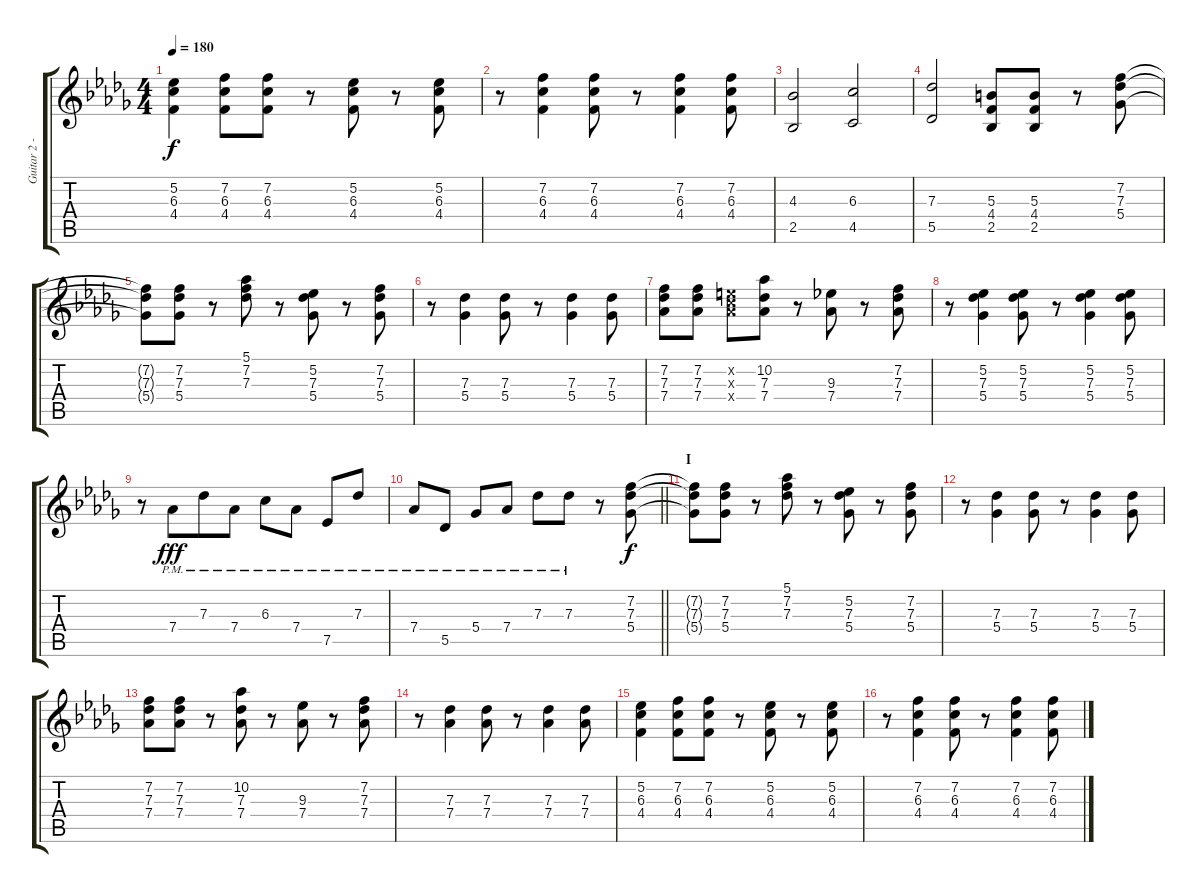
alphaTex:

\track ("Guitar 2 - Sunao" "Guitar 2 -") {instrument distortionguitar}
\staff {score tabs}
\tuning (Eb4 Bb3 Gb3 Db3 Ab2 Db2) {hide}
\ts (4 4)
\tempo 180
\clef g2
\ks db
(5.2 6.3 4.4).4{dy f} (7.2 6.3 4.4).8 (7.2 6.3 4.4).8 r.8 (5.2 6.3 4.4).8 r.8 (5.2 6.3 4.4).8 |
r.8 (7.2 6.3 4.4).4 (7.2 6.3 4.4).8 r.8 (7.2 6.3 4.4).4 (7.2 6.3 4.4).8 |
(4.3 2.5).2 (6.3 4.5).2 |
(7.3 5.5).2 (5.3 4.4 2.5).8 (5.3 4.4 2.5).8 r.8 (7.2 7.3 5.4).8 |
(7.2{t} 7.3{t} 5.4{t}).8 (7.2 7.3 5.4).8 r.8 (5.1 7.2 7.3).8 r.8 (5.2 7.3 5.4).8 r.8 (7.2 7.3 5.4).8 |
r.8 (7.3 5.4).4 (7.3 5.4).8 r.8 (7.3 5.4).4 (7.3 5.4).8 |
(7.2 7.3 7.4).8 (7.2 7.3 7.4).8 (6.2{x} 6.3{x} 7.4{x}).8 (10.2 7.3 7.4).8 r.8 (9.3 7.4).8 r.8 (7.2 7.3 7.4).8 |
r.8 (5.2 7.3 5.4).4 (5.2 7.3 5.4).8 r.8 (5.2 7.3 5.4).4 (5.2 7.3 5.4).8 |
r.8 7.4{pm}.8{dy fff beam merge} 7.3{pm}.8 7.4{pm}.8 6.3{pm}.8 7.4{pm}.8 7.5{pm}.8 7.3{pm}.8 |
\barLineRight lightlight
7.4{pm}.8 5.5{pm}.8 5.4{pm}.8 7.4{pm}.8 7.3{pm}.8 7.3{pm}.8 r.8 (7.2 7.3 5.4).8{dy f} |
\section ("" "I")
(7.2{t} 7.3{t} 5.4{t}).8 (7.2 7.3 5.4).8 r.8 (5.1 7.2 7.3).8 r.8 (5.2 7.3 5.4).8 r.8 (7.2 7.3 5.4).8 |
r.8 (7.3 5.4).4 (7.3 5.4).8 r.8 (7.3 5.4).4 (7.3 5.4).8 |
(7.2 7.3 7.4).8 (7.2 7.3 7.4).8 r.8 (10.2 7.3 7.4).8 r.8 (9.3 7.4).8 r.8 (7.2 7.3 7.4).8 |
r.8 (7.3 7.4).4 (7.3 7.4).8 r.8 (7.3 7.4).4 (7.3 7.4).8 |
(5.2 6.3 4.4).4 (7.2 6.3 4.4).8 (7.2 6.3 4.4).8 r.8 (5.2 6.3 4.4).8 r.8 (5.2 6.3 4.4).8 |
r.8 (7.2 6.3 4.4).4 (7.2 6.3 4.4).8 r.8 (7.2 6.3 4.4).4 (7.2 6.3 4.4).8
